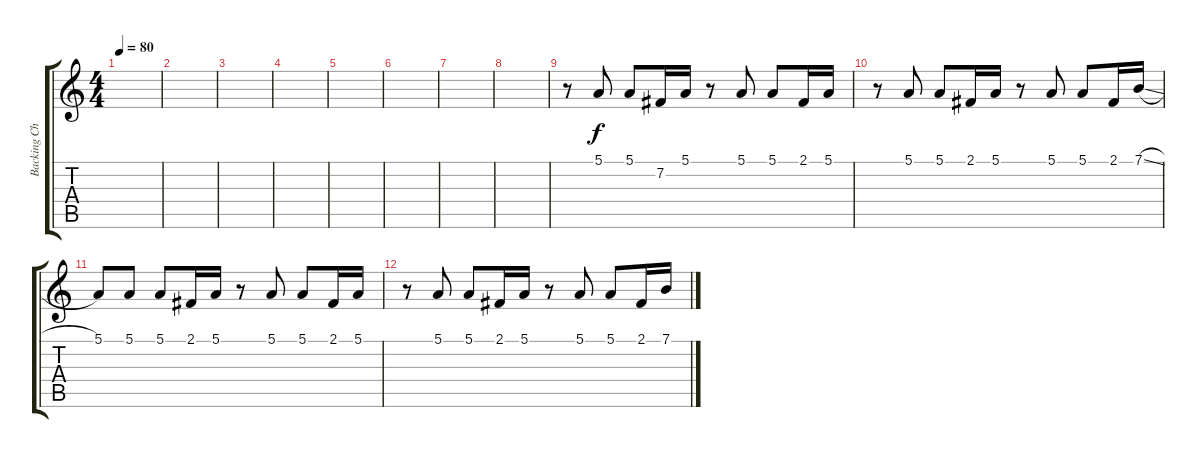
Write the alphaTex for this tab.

\track ("Backing Chorus IV" "Backing Ch") {instrument flute}
\staff {score tabs}
\tuning (E4 B3 G3 D3 A2 E2) {hide}
\ts (4 4)
\tempo 80
\clef g2
\ks c
|
|
|
|
|
|
|
|
r.8 5.1.8 5.1.8 7.2.16 5.1.16 r.8 5.1.8 5.1.8 2.1.16 5.1.16 |
r.8 5.1.8 5.1.8 2.1.16 5.1.16 r.8 5.1.8 5.1.8 2.1.16 7.1{sl}.16 |
5.1.8 5.1.8 5.1.8 2.1.16 5.1.16 r.8 5.1.8 5.1.8 2.1.16 5.1.16 |
r.8 5.1.8 5.1.8 2.1.16 5.1.16 r.8 5.1.8 5.1.8 2.1.16 7.1.16
